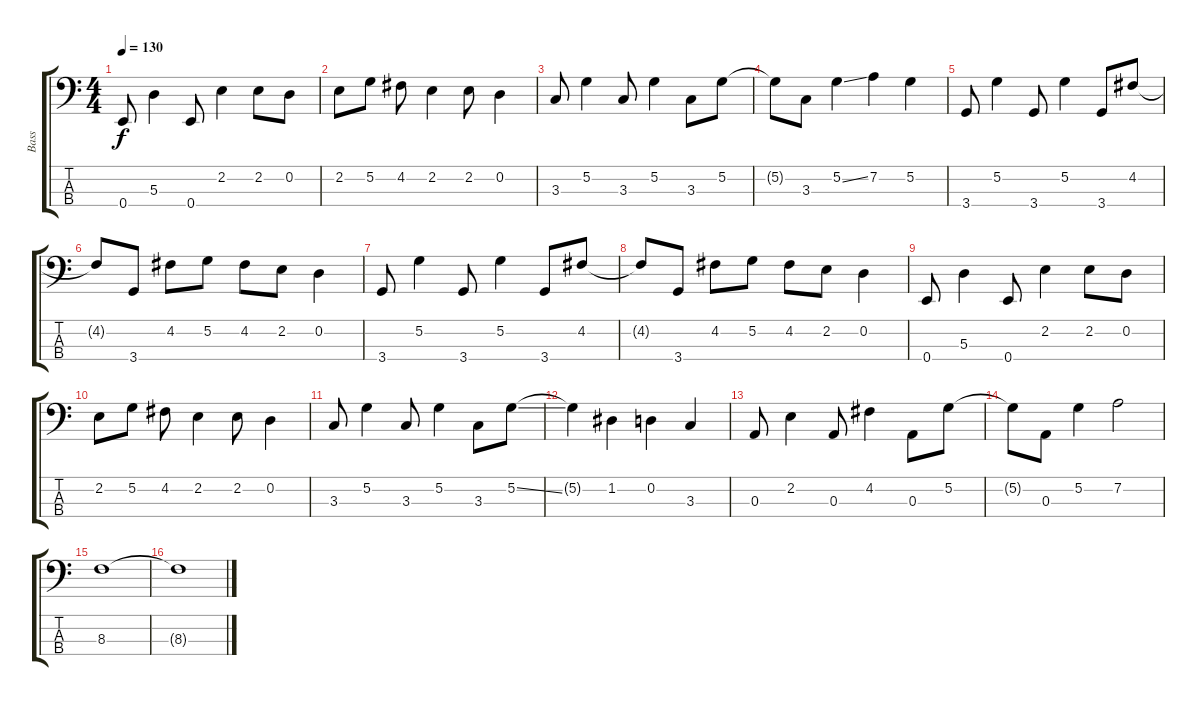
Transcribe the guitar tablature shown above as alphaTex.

\track ("Bass" "Bass") {instrument electricbasspick}
\staff {score tabs}
\tuning (G2 D2 A1 E1) {hide}
\ts (4 4)
\tempo 130
\clef f4
\ks c
0.4.8{dy f} 5.3.4 0.4.8 2.2.4 2.2.8 0.2.8 |
2.2.8 5.2.8 4.2.8 2.2.4 2.2.8 0.2.4 |
3.3.8 5.2.4 3.3.8 5.2.4 3.3.8 5.2.8 |
5.2{t}.8 3.3.8 5.2{ss}.4 7.2.4 5.2.4 |
3.4.8 5.2.4 3.4.8 5.2.4 3.4.8 4.2.8 |
4.2{t}.8 3.4.8 4.2.8 5.2.8 4.2.8 2.2.8 0.2.4 |
3.4.8 5.2.4 3.4.8 5.2.4 3.4.8 4.2.8 |
4.2{t}.8 3.4.8 4.2.8 5.2.8 4.2.8 2.2.8 0.2.4 |
0.4.8 5.3.4 0.4.8 2.2.4 2.2.8 0.2.8 |
2.2.8 5.2.8 4.2.8 2.2.4 2.2.8 0.2.4 |
3.3.8 5.2.4 3.3.8 5.2.4 3.3.8 5.2{ss}.8 |
5.2{t}.4 1.2.4 0.2.4 3.3.4 |
0.3.8 2.2.4 0.3.8 4.2.4 0.3.8 5.2.8 |
5.2{t}.8 0.3.8 5.2.4 7.2.2 |
8.3.1 |
8.3{t}.1
